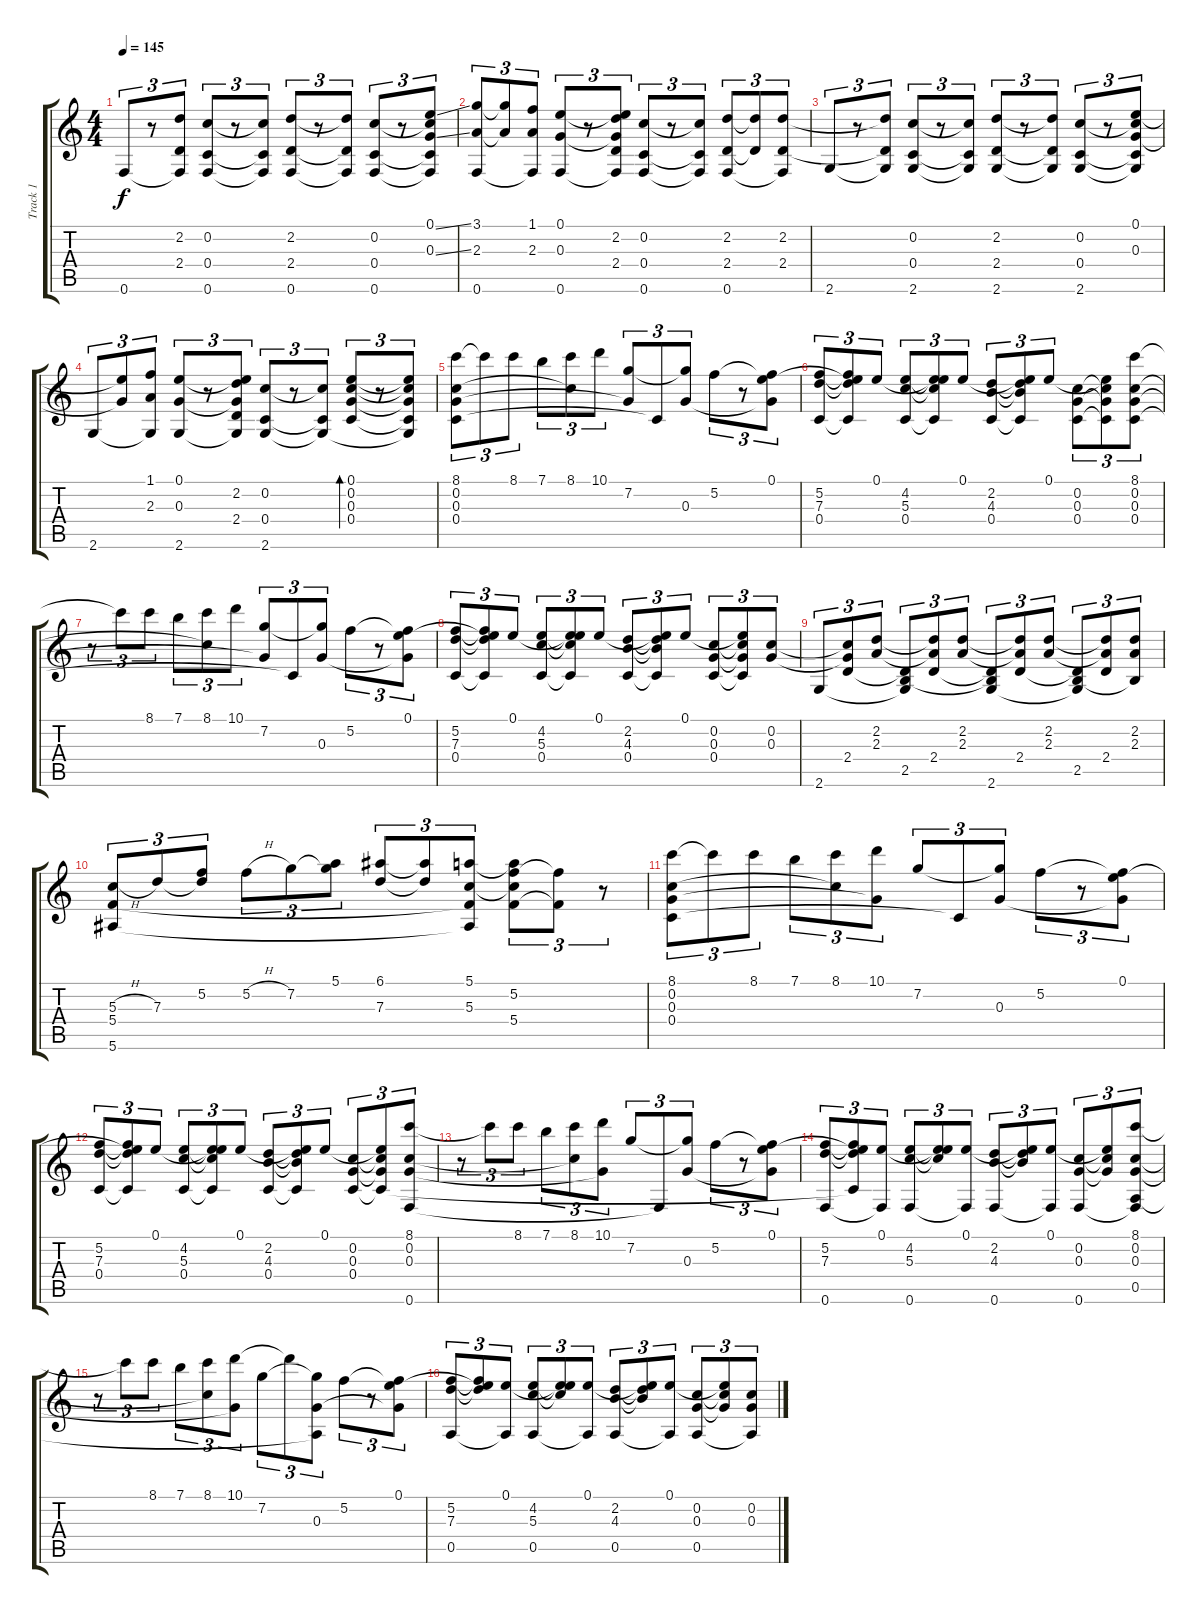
\track ("Track 1" "Track 1") {instrument acousticguitarsteel}
\staff {score tabs}
\tuning (E4 C4 G3 C3 A2 F2) {hide}
\ts (4 4)
\tempo 145
\clef g2
\ks c
0.6.8{tu (3 2) dy f} r.8{tu (3 2)} (2.2{t} 2.4{t} 0.6{t}).8{tu (3 2)} (0.2 0.4 0.6).8{tu (3 2)} r.8{tu (3 2)} (0.2{t} 0.4{t} 0.6{t}).8{tu (3 2)} (2.2 2.4 0.6).8{tu (3 2)} r.8{tu (3 2)} (2.2{t} 2.4{t} 0.6{t}).8{tu (3 2)} (0.2 0.4 0.6).8{tu (3 2)} r.8{tu (3 2)} (0.1{ss} 0.2{t} 0.3{ss} 0.4{t} 0.6{t}).8{tu (3 2)} |
(3.1 2.3 0.6).8{tu (3 2)} (3.1{t} 2.3{t}).8{tu (3 2)} (1.1 2.3 0.6{t}).8{tu (3 2)} (0.1 0.3 0.6).8{tu (3 2)} r.8{tu (3 2)} (0.1{t} 2.2 0.3{t} 2.4 0.6{t}).8{tu (3 2)} (0.2 0.4 0.6).8{tu (3 2)} r.8{tu (3 2)} (0.2{t} 0.4{t} 0.6{t}).8{tu (3 2)} (2.2 2.4 0.6).8{tu (3 2)} (2.2{t} 2.4{t}).8{tu (3 2)} (2.2 2.4 0.6{t}).8{tu (3 2)} |
2.6.8{tu (3 2)} r.8{tu (3 2)} (2.2{t} 2.4{t} 2.6{t}).8{tu (3 2)} (0.2 0.4 2.6).8{tu (3 2)} r.8{tu (3 2)} (0.2{t} 0.4{t} 2.6{t}).8{tu (3 2)} (2.2 2.4 2.6).8{tu (3 2)} r.8{tu (3 2)} (2.2{t} 2.4{t} 2.6{t}).8{tu (3 2)} (0.2 0.4 2.6).8{tu (3 2)} r.8{tu (3 2)} (0.1 0.2{t} 0.3 0.4{t} 2.6{t}).8{tu (3 2)} |
2.6.8{tu (3 2)} (0.1{t} 0.3{t}).8{tu (3 2)} (1.1 2.3 2.6{t}).8{tu (3 2)} (0.1 0.3 2.6).8{tu (3 2)} r.8{tu (3 2)} (0.1{t} 2.2 0.3{t} 2.4 2.6{t}).8{tu (3 2)} (0.2 0.4 2.6).8{tu (3 2)} r.8{tu (3 2)} (0.2{t} 0.4{t} 2.6{t}).8{tu (3 2)} (0.1 0.2 0.3 0.4).8{tu (3 2) bd 30} r.8{tu (3 2)} (0.1{t} 0.2{t} 0.3{t} 0.4{t} 2.6{t}).8{tu (3 2)} |
(8.1 0.2 0.3 0.4).8{tu (3 2)} 8.1{t}.8{tu (3 2)} 8.1.8{tu (3 2)} 7.1.8{tu (3 2)} (8.1 0.2{t}).8{tu (3 2)} 10.1.8{tu (3 2)} (7.2 0.3{t}).8{tu (3 2)} 0.4{t}.8{tu (3 2)} (7.2{t} 0.3).8{tu (3 2)} 5.2.8{tu (3 2)} r.8{tu (3 2)} (0.1 5.2{t} 0.3{t}).8{tu (3 2)} |
(5.2 7.3 0.4).8{tu (3 2)} (0.1{t} 5.2{t} 7.3{t} 0.4{t}).8{tu (3 2)} 0.1.8{tu (3 2)} (4.2 5.3 0.4).8{tu (3 2)} (0.1{t} 4.2{t} 5.3{t} 0.4{t}).8{tu (3 2)} 0.1.8{tu (3 2)} (2.2 4.3 0.4).8{tu (3 2)} (0.1{t} 2.2{t} 4.3{t} 0.4{t}).8{tu (3 2)} 0.1.8{tu (3 2)} (0.2 0.3 0.4).8{tu (3 2)} (0.1{t} 0.2{t} 0.3{t} 0.4{t}).8{tu (3 2)} (8.1 0.2 0.3 0.4).8{tu (3 2)} |
r.8{tu (3 2)} 8.1{t}.8{tu (3 2)} 8.1.8{tu (3 2)} 7.1.8{tu (3 2)} (8.1 0.2{t}).8{tu (3 2)} 10.1.8{tu (3 2)} (7.2 0.3{t}).8{tu (3 2)} 0.4{t}.8{tu (3 2)} (7.2{t} 0.3).8{tu (3 2)} 5.2.8{tu (3 2)} r.8{tu (3 2)} (0.1 5.2{t} 0.3{t}).8{tu (3 2)} |
(5.2 7.3 0.4).8{tu (3 2)} (0.1{t} 5.2{t} 7.3{t} 0.4{t}).8{tu (3 2)} 0.1.8{tu (3 2)} (4.2 5.3 0.4).8{tu (3 2)} (0.1{t} 4.2{t} 5.3{t} 0.4{t}).8{tu (3 2)} 0.1.8{tu (3 2)} (2.2 4.3 0.4).8{tu (3 2)} (0.1{t} 2.2{t} 4.3{t} 0.4{t}).8{tu (3 2)} 0.1.8{tu (3 2)} (0.2 0.3 0.4).8{tu (3 2)} (0.1{t} 0.2{t} 0.3{t} 0.4{t}).8{tu (3 2)} (0.2 0.3).8{tu (3 2)} |
2.6.8{tu (3 2)} (0.2{t} 0.3{t} 2.4).8{tu (3 2)} (2.2 2.3).8{tu (3 2)} (2.4{t} 2.5 2.6{t}).8{tu (3 2)} (2.2{t} 2.3{t} 2.4).8{tu (3 2)} (2.2 2.3).8{tu (3 2)} (2.4{t} 2.5{t} 2.6).8{tu (3 2)} (2.2{t} 2.3{t} 2.4).8{tu (3 2)} (2.2 2.3).8{tu (3 2)} (2.4{t} 2.5 2.6{t}).8{tu (3 2)} (2.2{t} 2.3{t} 2.4).8{tu (3 2)} (2.2 2.3 2.5{t}).8{tu (3 2)} |
(5.3{h} 5.4 5.6).8{tu (3 2)} 7.3.8{tu (3 2)} (5.2 7.3{t}).8{tu (3 2)} 5.2{h}.8{tu (3 2)} 7.2.8{tu (3 2)} (5.1 7.2{t}).8{tu (3 2)} (6.1 7.3).8{tu (3 2)} (6.1{t} 7.3{t}).8{tu (3 2)} (5.1 5.3 5.4{t} 5.6{t}).8{tu (3 2)} (5.1{t} 5.2 5.3{t} 5.4).8{tu (3 2)} (5.2{t} 5.4{t}).8{tu (3 2)} r.8{tu (3 2)} |
(8.1 0.2 0.3 0.4).8{tu (3 2)} 8.1{t}.8{tu (3 2)} 8.1.8{tu (3 2)} 7.1.8{tu (3 2)} (8.1 0.2{t}).8{tu (3 2)} (10.1 0.3{t}).8{tu (3 2)} 7.2.8{tu (3 2)} 0.4{t}.8{tu (3 2)} (7.2{t} 0.3).8{tu (3 2)} 5.2.8{tu (3 2)} r.8{tu (3 2)} (0.1 5.2{t} 0.3{t}).8{tu (3 2)} |
(5.2 7.3 0.4).8{tu (3 2)} (0.1{t} 5.2{t} 7.3{t} 0.4{t}).8{tu (3 2)} 0.1.8{tu (3 2)} (4.2 5.3 0.4).8{tu (3 2)} (0.1{t} 4.2{t} 5.3{t} 0.4{t}).8{tu (3 2)} 0.1.8{tu (3 2)} (2.2 4.3 0.4).8{tu (3 2)} (0.1{t} 2.2{t} 4.3{t} 0.4{t}).8{tu (3 2)} 0.1.8{tu (3 2)} (0.2 0.3 0.4).8{tu (3 2)} (0.1{t} 0.2{t} 0.3{t} 0.4{t}).8{tu (3 2)} (8.1 0.2 0.3 0.6).8{tu (3 2)} |
r.8{tu (3 2)} 8.1{t}.8{tu (3 2)} 8.1.8{tu (3 2)} 7.1.8{tu (3 2)} (8.1 0.2{t}).8{tu (3 2)} (10.1 0.3{t}).8{tu (3 2)} 7.2.8{tu (3 2)} 0.6{t}.8{tu (3 2)} (7.2{t} 0.3).8{tu (3 2)} 5.2.8{tu (3 2)} r.8{tu (3 2)} (0.1 5.2{t} 0.3{t}).8{tu (3 2)} |
(5.2 7.3 0.6).8{tu (3 2)} (0.1{t} 5.2{t} 7.3{t} 0.4{t}).8{tu (3 2)} (0.1 0.6{t}).8{tu (3 2)} (4.2 5.3 0.6).8{tu (3 2)} (0.1{t} 4.2{t} 5.3{t}).8{tu (3 2)} (0.1 0.6{t}).8{tu (3 2)} (2.2 4.3 0.6).8{tu (3 2)} (0.1{t} 2.2{t} 4.3{t}).8{tu (3 2)} (0.1 0.6{t}).8{tu (3 2)} (0.2 0.3 0.6).8{tu (3 2)} (0.1{t} 0.2{t} 0.3{t}).8{tu (3 2)} (8.1 0.2 0.3 0.5 0.6{t}).8{tu (3 2)} |
r.8{tu (3 2)} 8.1{t}.8{tu (3 2)} 8.1.8{tu (3 2)} 7.1.8{tu (3 2)} (8.1 0.2{t}).8{tu (3 2)} (10.1 0.3{t}).8{tu (3 2)} 7.2.8{tu (3 2)} 10.1{t}.8{tu (3 2)} (7.2{t} 0.3 0.5{t}).8{tu (3 2)} 5.2.8{tu (3 2)} r.8{tu (3 2)} (0.1 5.2{t} 0.3{t}).8{tu (3 2)} |
(5.2 7.3 0.5).8{tu (3 2)} (0.1{t} 5.2{t} 7.3{t}).8{tu (3 2)} (0.1 0.5{t}).8{tu (3 2)} (4.2 5.3 0.5).8{tu (3 2)} (0.1{t} 4.2{t} 5.3{t}).8{tu (3 2)} (0.1 0.5{t}).8{tu (3 2)} (2.2 4.3 0.5).8{tu (3 2)} (0.1{t} 2.2{t} 4.3{t}).8{tu (3 2)} (0.1 0.5{t}).8{tu (3 2)} (0.2 0.3 0.5).8{tu (3 2)} (0.1{t} 0.2{t} 0.3{t}).8{tu (3 2)} (0.2 0.3 0.5{t}).8{tu (3 2)}
